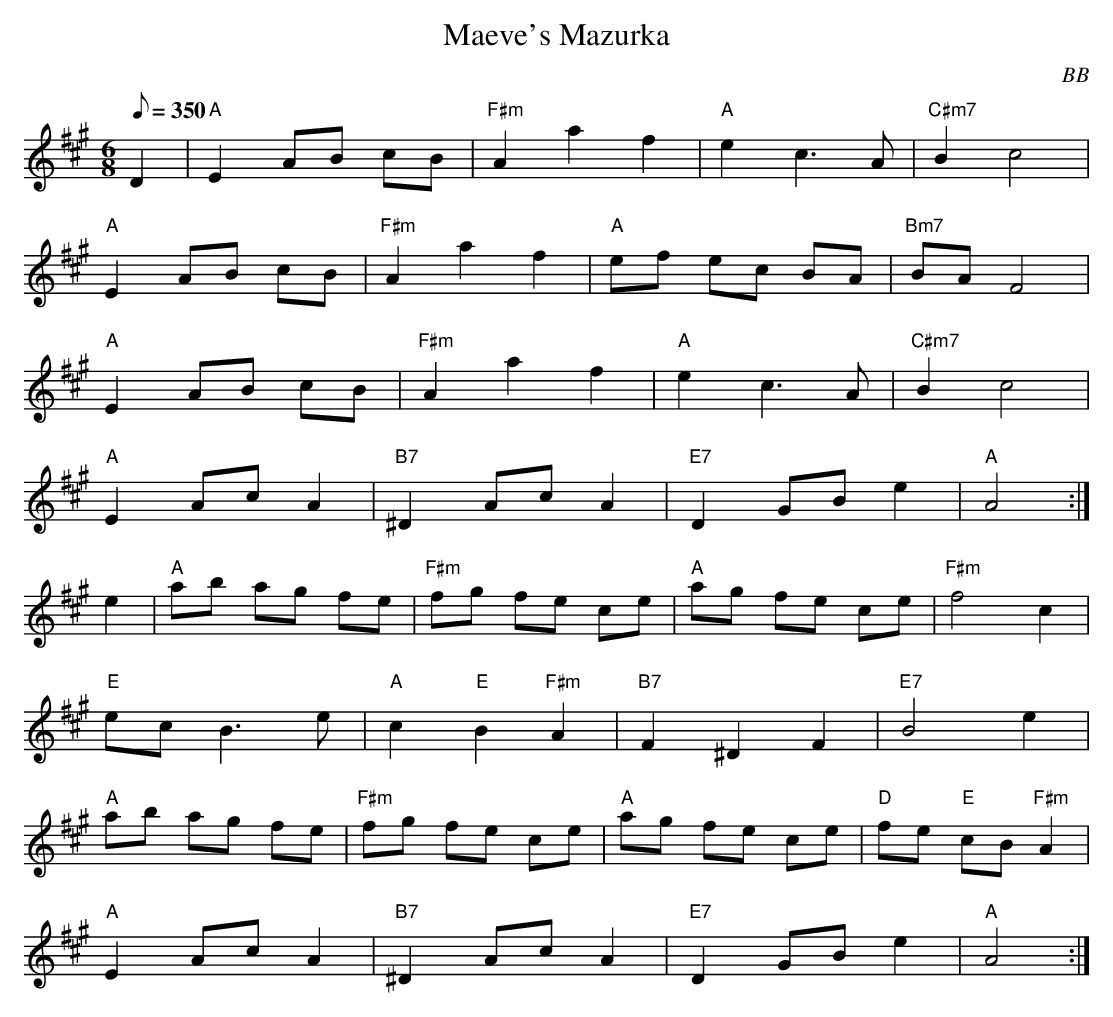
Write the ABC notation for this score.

X:1
T: Maeve's Mazurka
C: BB
Q: 1/8=350
M: 6/8
L: 1/8
K: A
D2|"A"E2 AB cB|"F#m"A2 a2 f2|"A"e2 c3 A|"C#m7"B2 c4|
"A"E2 AB cB|"F#m"A2 a2 f2|"A"ef ec BA|"Bm7"BA F4 |
"A"E2 AB cB|"F#m"A2 a2 f2|"A"e2 c3 A|"C#m7"B2 c4 |
"A"E2 Ac A2|"B7"^D2 Ac A2|"E7"D2 GB e2|"A"A4 :|
e2|"A"ab ag fe|"F#m"fg fe ce|"A"ag fe ce|"F#m"f4 c2 |
"E"ec B3 e|"A"c2 "E"B2 "F#m"A2|"B7"F2 ^D2 F2|"E7"B4 e2 |
"A"ab ag fe|"F#m"fg fe ce|"A"ag fe ce|"D"fe "E"cB "F#m"A2 |
"A"E2 Ac A2|"B7"^D2 Ac A2|"E7"D2 GB e2|"A"A4 :|
